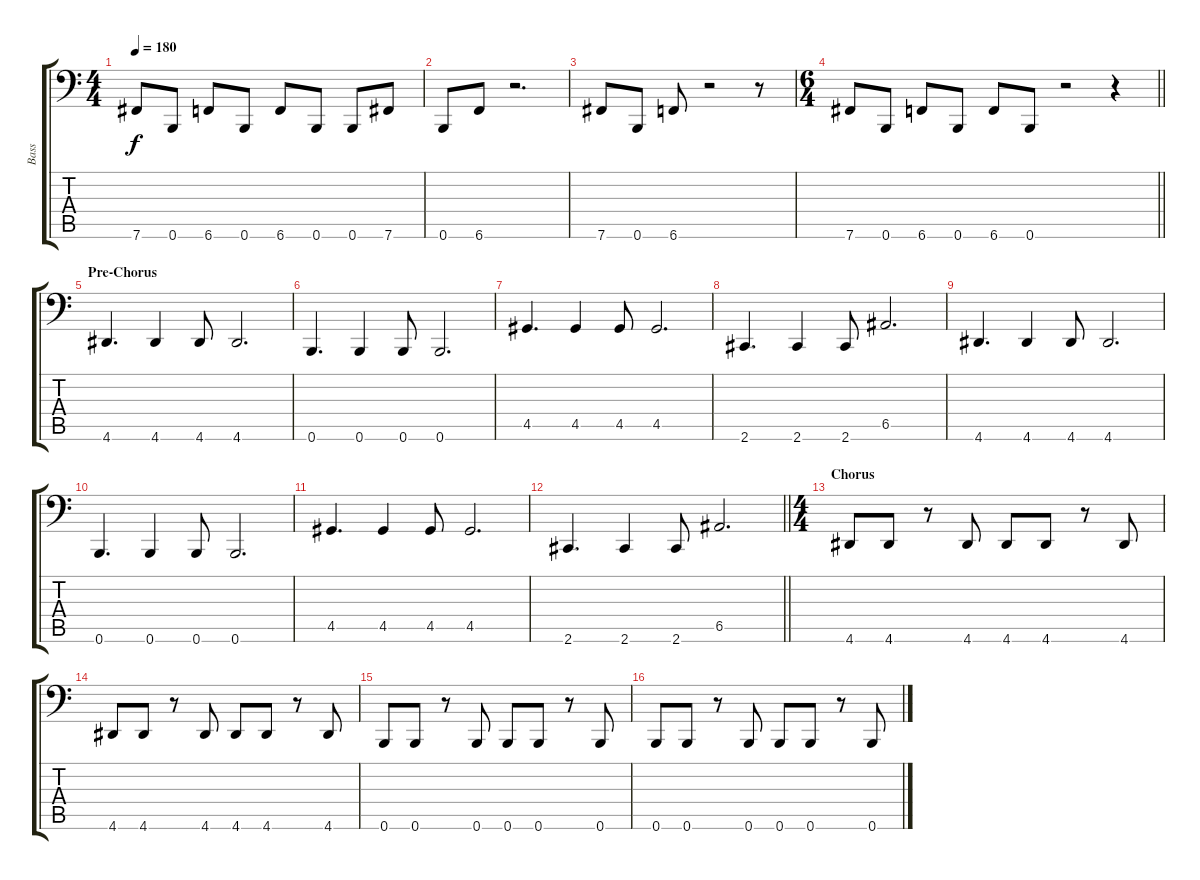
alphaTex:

\track ("Bass" "Bass") {instrument electricbassfinger}
\staff {score tabs}
\tuning (C3 G2 D2 A1 E1 B0) {hide}
\ts (4 4)
\tempo 180
\clef f4
\ks c
7.6.8{dy f} 0.6.8 6.6.8 0.6.8 6.6.8 0.6.8 0.6.8 7.6.8 |
0.6.8 6.6.8 r.2{d} |
7.6.8 0.6.8 6.6.8 r.2 r.8 |
\ts (6 4)
\barLineRight lightlight
7.6.8 0.6.8 6.6.8 0.6.8 6.6.8 0.6.8 r.2 r.4 |
\section ("" "Pre-Chorus")
4.6.4{d} 4.6.4 4.6.8 4.6.2{d} |
0.6.4{d} 0.6.4 0.6.8 0.6.2{d} |
4.5.4{d} 4.5.4 4.5.8 4.5.2{d} |
2.6.4{d} 2.6.4 2.6.8 6.5.2{d} |
4.6.4{d} 4.6.4 4.6.8 4.6.2{d} |
0.6.4{d} 0.6.4 0.6.8 0.6.2{d} |
4.5.4{d} 4.5.4 4.5.8 4.5.2{d} |
\barLineRight lightlight
2.6.4{d} 2.6.4 2.6.8 6.5.2{d} |
\ts (4 4)
\section ("" "Chorus")
4.6.8 4.6.8 r.8 4.6.8 4.6.8 4.6.8 r.8 4.6.8 |
4.6.8 4.6.8 r.8 4.6.8 4.6.8 4.6.8 r.8 4.6.8 |
0.6.8 0.6.8 r.8 0.6.8 0.6.8 0.6.8 r.8 0.6.8 |
0.6.8 0.6.8 r.8 0.6.8 0.6.8 0.6.8 r.8 0.6.8
